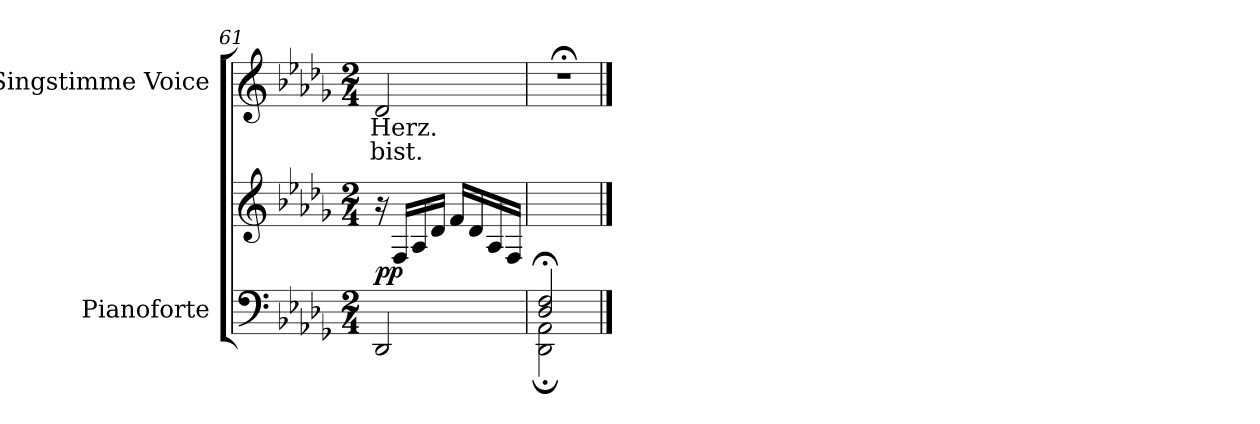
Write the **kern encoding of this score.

**kern	**kern	**dynam	**kern	**text	**text
*part2	*part2	*part2	*part1	*part1	*part1
*staff3	*staff2	*staff2/3	*staff1	*staff1	*staff1
*I"Pianoforte	*	*	*I"Singstimme Voice	*	*
*I'Pno	*	*	*	*	*
*clefF4	*clefG2	*	*clefG2	*	*
*k[b-e-a-d-g-]	*k[b-e-a-d-g-]	*	*k[b-e-a-d-g-]	*	*
*M2/4	*M2/4	*	*M2/4	*	*
=61	=61	=61	=61	=61	=61
!	!	!LO:DY:b	!	!LO:LY:b	!LO:LY:b
2DD-/	16r	pp	2d-/	Herz.	bist.
.	16F/LL	.	.	.	.
.	16A-/	.	.	.	.
.	16d-/JJ	.	.	.	.
.	16f/LL	.	.	.	.
.	16d-/	.	.	.	.
.	16A-/	.	.	.	.
.	16F/JJ	.	.	.	.
=62	=62	=62	=62	=62	=62
*^	*	*	*	*	*
2D-/;< 2F/;<	2DD-\; 2AA-\;	2ryy	.	2r;<	.	.
*v	*v	*	*	*	*	*
==	==	==	==	==	==
*-	*-	*-	*-	*-	*-
